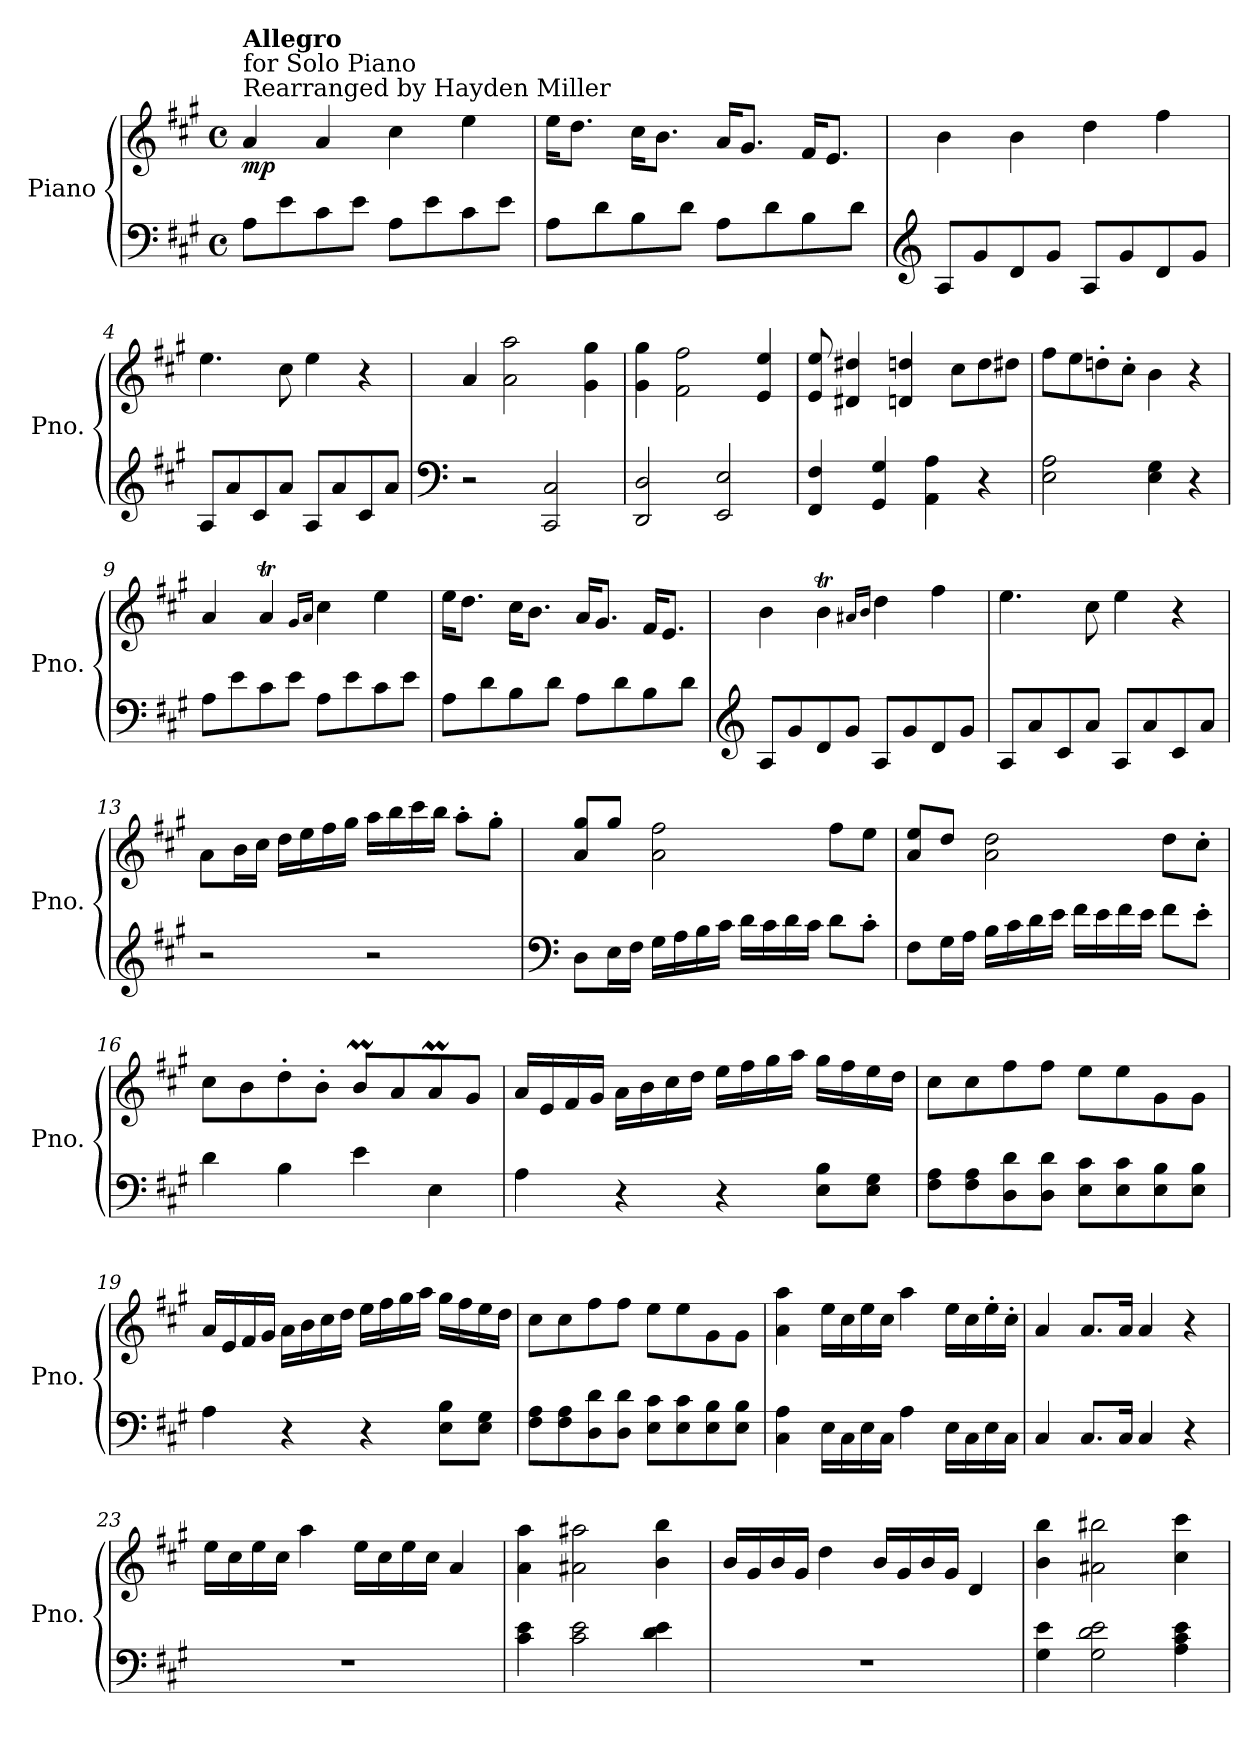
**kern	**kern	**dynam
*part1	*part1	*part1
*staff2	*staff1	*staff1/2
*I"Piano	*	*
*I'Pno.	*	*
*clefF4	*clefG2	*
*k[f#c#g#]	*k[f#c#g#]	*
*M4/4	*M4/4	*
*met(c)	*met(c)	*
=1	=1	=1
!	!LO:TX:a:t=Rearranged by Hayden Miller	!
!	!LO:TX:a:t=for Solo Piano	!
!	!LO:TX:a:B:t=Allegro	!
!	!	!LO:DY:b
8A\L	4a/	mp
8e\	.	.
8c#\	4a/	.
8e\J	.	.
8A\L	4cc#\	.
8e\	.	.
8c#\	4ee\	.
8e\J	.	.
=2	=2	=2
8A\L	16ee\KL	.
.	8.dd\J	.
8d\	.	.
8B\	16cc#\KL	.
.	8.b\J	.
8d\J	.	.
8A\L	16a/KL	.
.	8.g#/J	.
8d\	.	.
8B\	16f#/KL	.
.	8.e/J	.
8d\J	.	.
=3	=3	=3
*clefG2	*	*
8A/L	4b\	.
8g#/	.	.
8d/	4b\	.
8g#/J	.	.
8A/L	4dd\	.
8g#/	.	.
8d/	4ff#\	.
8g#/J	.	.
=4	=4	=4
8A/L	4.ee\	.
8a/	.	.
8c#/	.	.
8a/J	8cc#\	.
8A/L	4ee\	.
8a/	.	.
8c#/	4r	.
8a/J	.	.
=5	=5	=5
*clefF4	*	*
2r	4a/	.
.	2a\ 2aa\	.
2CC#/ 2C#/	.	.
.	4g#\ 4gg#\	.
!!LO:LB:g=z
=6	=6	=6
2DD/ 2D/	4g#\ 4gg#\	.
.	2f#\ 2ff#\	.
2EE/ 2E/	.	.
.	4e/ 4ee/	.
=7	=7	=7
4FF#/ 4F#/	8e/ 8ee/	.
.	4d#X/ 4dd#X/	.
4GG#/ 4G#/	.	.
.	4dn/ 4ddn/	.
4AA\ 4A\	.	.
.	8cc#\L	.
4r	8dd\	.
.	8dd#X\J	.
=8	=8	=8
2E\ 2A\	8ff#\L	.
.	8ee\	.
.	8ddn'\	.
.	8cc#'\J	.
4E\ 4G#\	4b\	.
4r	4r	.
=9	=9	=9
8A\L	4a/	.
8e\	.	.
8c#\	4aT/	.
8e\J	.	.
.	16qg#/LL	.
.	16qa/JJ	.
8A\L	4cc#\	.
8e\	.	.
8c#\	4ee\	.
8e\J	.	.
=10	=10	=10
8A\L	16ee\KL	.
.	8.dd\J	.
8d\	.	.
8B\	16cc#\KL	.
.	8.b\J	.
8d\J	.	.
8A\L	16a/KL	.
.	8.g#/J	.
8d\	.	.
8B\	16f#/KL	.
.	8.e/J	.
8d\J	.	.
!!LO:LB:g=z
=11	=11	=11
*clefG2	*	*
8A/L	4b\	.
8g#/	.	.
8d/	4bT\	.
8g#/J	.	.
.	16qa#X/LL	.
.	16qb/JJ	.
8A/L	4dd\	.
8g#/	.	.
8d/	4ff#\	.
8g#/J	.	.
=12	=12	=12
8A/L	4.ee\	.
8a/	.	.
8c#/	.	.
8a/J	8cc#\	.
8A/L	4ee\	.
8a/	.	.
8c#/	4r	.
8a/J	.	.
=13	=13	=13
2r	8a\L	.
.	16b\L	.
.	16cc#\JJ	.
.	16dd\LL	.
.	16ee\	.
.	16ff#\	.
.	16gg#\JJ	.
2r	16aa\LL	.
.	16bb\	.
.	16ccc#\	.
.	16bb\JJ	.
.	8aa'\L	.
.	8gg#'\J	.
=14	=14	=14
*clefF4	*	*
8D\L	8a/ 8gg#/L	.
16E\L	8gg#/J	.
16F#\JJ	.	.
16G#\LL	2a\ 2ff#\	.
16A\	.	.
16B\	.	.
16c#\JJ	.	.
16d\LL	.	.
16c#\	.	.
16d\	.	.
16c#\JJ	.	.
8d\L	8ff#\L	.
8c#'\J	8ee\J	.
!!LO:LB:g=z
=15	=15	=15
8F#\L	8a/ 8ee/L	.
16G#\L	8dd/J	.
16A\JJ	.	.
16B\LL	2a\ 2dd\	.
16c#\	.	.
16d\	.	.
16e\JJ	.	.
16f#\LL	.	.
16e\	.	.
16f#\	.	.
16e\JJ	.	.
8f#\L	8dd\L	.
8e'\J	8cc#'\J	.
=16	=16	=16
4d\	8cc#\L	.
.	8b\	.
4B\	8dd'\	.
.	8b'\J	.
4e\	8bM/L	.
.	8a/	.
4E\	8aM/	.
.	8g#/J	.
=17	=17	=17
4A\	16a/LL	.
.	16e/	.
.	16f#/	.
.	16g#/JJ	.
4r	16a\LL	.
.	16b\	.
.	16cc#\	.
.	16dd\JJ	.
4r	16ee\LL	.
.	16ff#\	.
.	16gg#\	.
.	16aa\JJ	.
8E\ 8B\L	16gg#\LL	.
.	16ff#\	.
8E\ 8G#\J	16ee\	.
.	16dd\JJ	.
!!LO:LB:g=z
=18	=18	=18
8F#\ 8A\L	8cc#\L	.
8F#\ 8A\	8cc#\	.
8D\ 8d\	8ff#\	.
8D\ 8d\J	8ff#\J	.
8E\ 8c#\L	8ee\L	.
8E\ 8c#\	8ee\	.
8E\ 8B\	8g#\	.
8E\ 8B\J	8g#\J	.
=19	=19	=19
4A\	16a/LL	.
.	16e/	.
.	16f#/	.
.	16g#/JJ	.
4r	16a\LL	.
.	16b\	.
.	16cc#\	.
.	16dd\JJ	.
4r	16ee\LL	.
.	16ff#\	.
.	16gg#\	.
.	16aa\JJ	.
8E\ 8B\L	16gg#\LL	.
.	16ff#\	.
8E\ 8G#\J	16ee\	.
.	16dd\JJ	.
=20	=20	=20
8F#\ 8A\L	8cc#\L	.
8F#\ 8A\	8cc#\	.
8D\ 8d\	8ff#\	.
8D\ 8d\J	8ff#\J	.
8E\ 8c#\L	8ee\L	.
8E\ 8c#\	8ee\	.
8E\ 8B\	8g#\	.
8E\ 8B\J	8g#\J	.
=21	=21	=21
4C#\ 4A\	4a\ 4aa\	.
16E\LL	16ee\LL	.
16C#\	16cc#\	.
16E\	16ee\	.
16C#\JJ	16cc#\JJ	.
4A\	4aa\	.
16E\LL	16ee\LL	.
16C#\	16cc#\	.
16E\	16ee'\	.
16C#\JJ	16cc#'\JJ	.
!!LO:PB:g=z
=22	=22	=22
4C#/	4a/	.
8.C#/L	8.a/L	.
16C#/Jk	16a/Jk	.
4C#/	4a/	.
4r	4r	.
=23	=23	=23
1r	16ee\LL	.
.	16cc#\	.
.	16ee\	.
.	16cc#\JJ	.
.	4aa\	.
.	16ee\LL	.
.	16cc#\	.
.	16ee\	.
.	16cc#\JJ	.
.	4a/	.
=24	=24	=24
4c#\ 4e\	4a\ 4aa\	.
2c#\ 2e\	2a#X\ 2aa#X\	.
4d\ 4e\	4b\ 4bb\	.
=25	=25	=25
1r	16b/LL	.
.	16g#/	.
.	16b/	.
.	16g#/JJ	.
.	4dd\	.
.	16b/LL	.
.	16g#/	.
.	16b/	.
.	16g#/JJ	.
.	4d/	.
=26	=26	=26
4G#\ 4e\	4b\ 4bb\	.
2G#\ 2d\ 2e\	2a#X\ 2bb#X\	.
4A\ 4c#\ 4e\	4cc#\ 4ccc#\	.
=	=	=
*-	*-	*-
